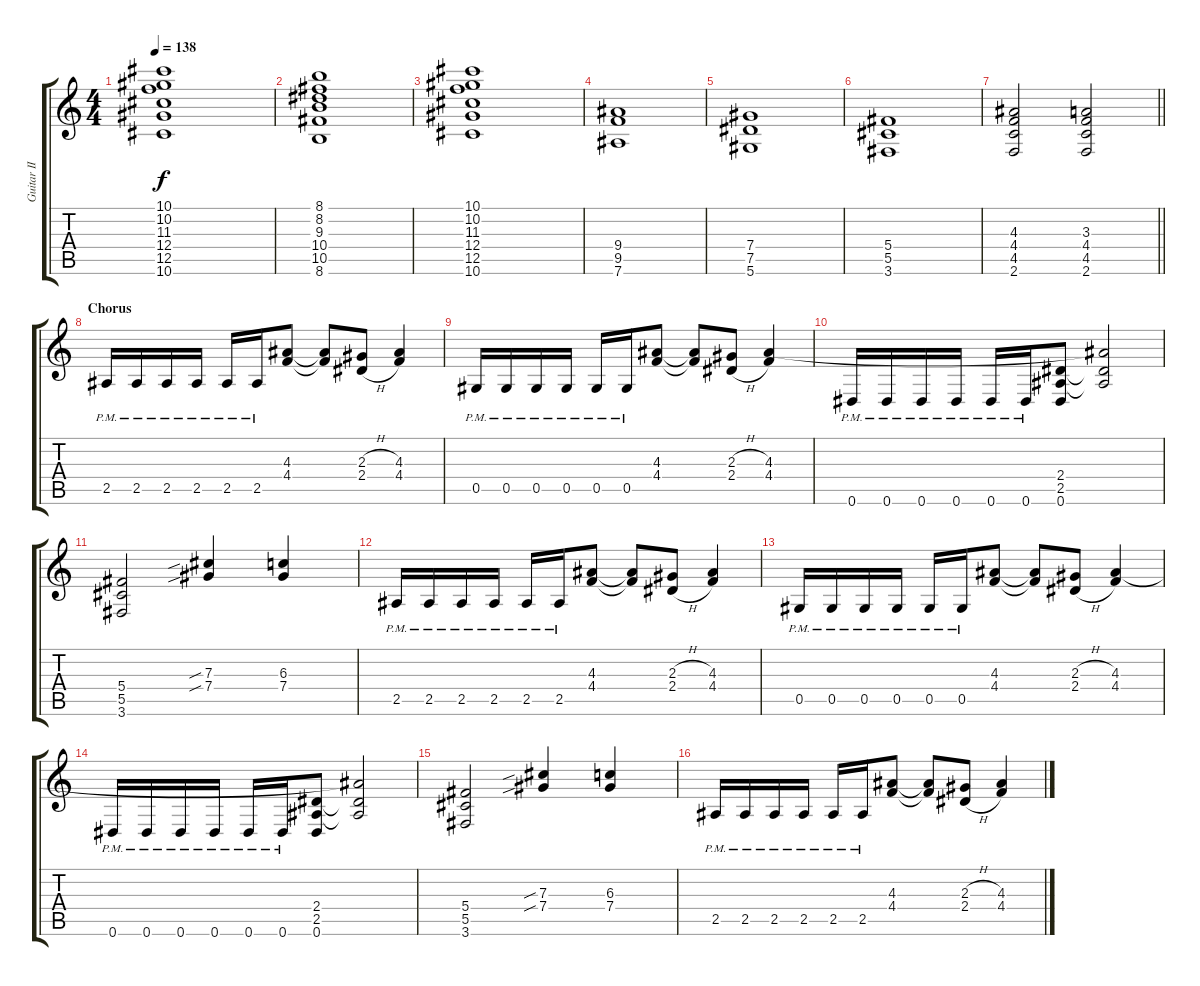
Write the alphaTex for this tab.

\track ("Guitar II" "Guitar II") {instrument distortionguitar}
\staff {score tabs}
\tuning (Eb4 Bb3 Gb3 Db3 Ab2 Eb2) {hide}
\ts (4 4)
\tempo 138
\clef g2
\ks c
(10.1 10.2 11.3 12.4 12.5 10.6).1{dy f} |
(8.1 8.2 9.3 10.4 10.5 8.6).1 |
(10.1 10.2 11.3 12.4 12.5 10.6).1 |
(9.4 9.5 7.6).1 |
(7.4 7.5 5.6).1 |
(5.4 5.5 3.6).1 |
\barLineRight lightlight
(4.3 4.4 4.5 2.6).2 (3.3 4.4 4.5 2.6).2 |
\section ("" "Chorus")
2.5{pm}.16 2.5{pm}.16 2.5{pm}.16 2.5{pm}.16 2.5{pm}.16 2.5{pm}.16 (4.3 4.4).8 (4.3{t} 4.4{t}).8 (2.3{h} 2.4{h}).8 (4.3 4.4).4 |
0.5{pm}.16 0.5{pm}.16 0.5{pm}.16 0.5{pm}.16 0.5{pm}.16 0.5{pm}.16 (4.3 4.4).8 (4.3{t} 4.4{t}).8 (2.3{h} 2.4{h}).8 (4.3 4.4).4 |
0.6{pm}.16 0.6{pm}.16 0.6{pm}.16 0.6{pm}.16 0.6{pm}.16 0.6{pm}.16 (2.4 2.5 0.6).8 (4.3{t} 2.4{t} 2.5{t}).2 |
(5.4 5.5 3.6).2 (7.3{sib} 7.4{sib}).4 (6.3 7.4).4 |
2.5{pm}.16 2.5{pm}.16 2.5{pm}.16 2.5{pm}.16 2.5{pm}.16 2.5{pm}.16 (4.3 4.4).8 (4.3{t} 4.4{t}).8 (2.3{h} 2.4{h}).8 (4.3 4.4).4 |
0.5{pm}.16 0.5{pm}.16 0.5{pm}.16 0.5{pm}.16 0.5{pm}.16 0.5{pm}.16 (4.3 4.4).8 (4.3{t} 4.4{t}).8 (2.3{h} 2.4{h}).8 (4.3 4.4).4 |
0.6{pm}.16 0.6{pm}.16 0.6{pm}.16 0.6{pm}.16 0.6{pm}.16 0.6{pm}.16 (2.4 2.5 0.6).8 (4.3{t} 2.4{t} 2.5{t}).2 |
(5.4 5.5 3.6).2 (7.3{sib} 7.4{sib}).4 (6.3 7.4).4 |
2.5{pm}.16 2.5{pm}.16 2.5{pm}.16 2.5{pm}.16 2.5{pm}.16 2.5{pm}.16 (4.3 4.4).8 (4.3{t} 4.4{t}).8 (2.3{h} 2.4{h}).8 (4.3 4.4).4
